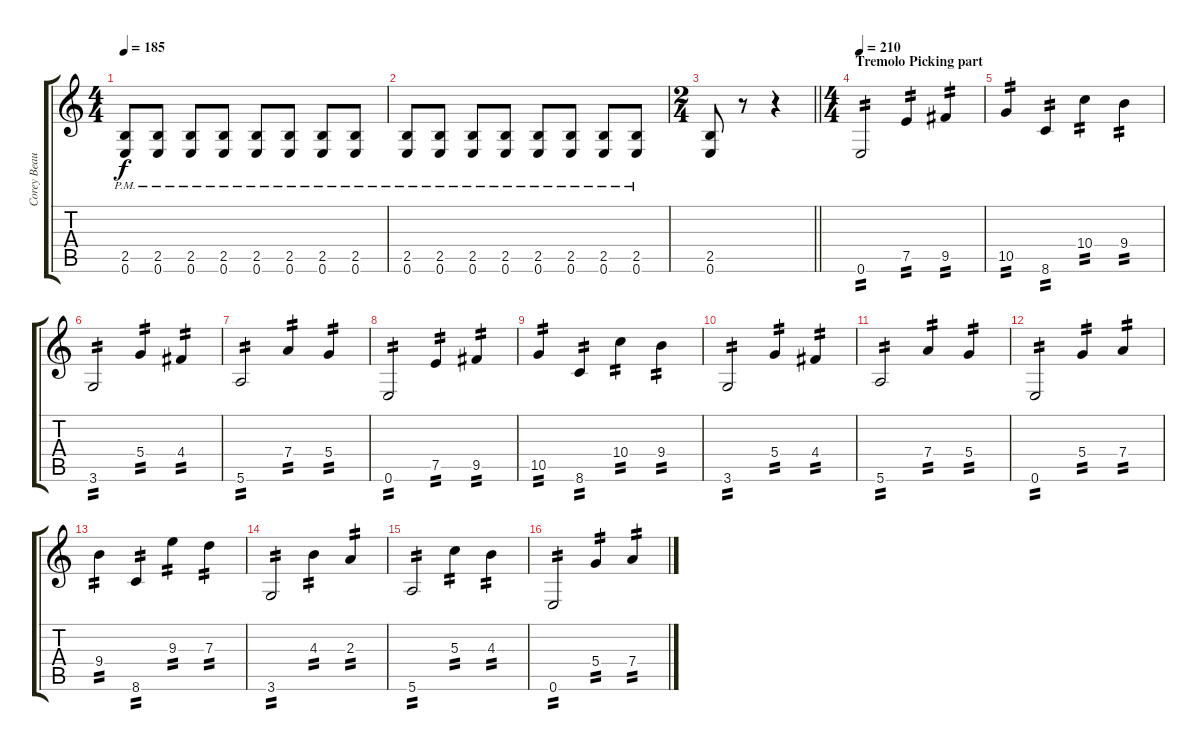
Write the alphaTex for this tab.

\track ("Corey Beaulieu" "Corey Beau") {instrument distortionguitar}
\staff {score tabs}
\tuning (E4 B3 G3 D3 A2 E2) {hide}
\ts (4 4)
\tempo 185
\clef g2
\ks c
(2.5{pm} 0.6{pm}).8{dy f volume 15} (2.5{pm} 0.6{pm}).8 (2.5{pm} 0.6{pm}).8 (2.5{pm} 0.6{pm}).8 (2.5{pm} 0.6{pm}).8 (2.5{pm} 0.6{pm}).8 (2.5{pm} 0.6{pm}).8 (2.5{pm} 0.6{pm}).8 |
(2.5{pm} 0.6{pm}).8 (2.5{pm} 0.6{pm}).8 (2.5{pm} 0.6{pm}).8 (2.5{pm} 0.6{pm}).8 (2.5{pm} 0.6{pm}).8 (2.5{pm} 0.6{pm}).8 (2.5{pm} 0.6{pm}).8 (2.5{pm} 0.6{pm}).8 |
\ts (2 4)
\barLineRight lightlight
(2.5 0.6).8 r.8 r.4 |
\ts (4 4)
\section ("" "Tremolo Picking part")
\tempo 210
0.6.2{tp 2} 7.5.4{tp 2} 9.5.4{tp 2} |
10.5.4{tp 2} 8.6.4{tp 2} 10.4.4{tp 2} 9.4.4{tp 2} |
3.6.2{tp 2} 5.4.4{tp 2} 4.4.4{tp 2} |
5.6.2{tp 2} 7.4.4{tp 2} 5.4.4{tp 2} |
0.6.2{tp 2} 7.5.4{tp 2} 9.5.4{tp 2} |
10.5.4{tp 2} 8.6.4{tp 2} 10.4.4{tp 2} 9.4.4{tp 2} |
3.6.2{tp 2} 5.4.4{tp 2} 4.4.4{tp 2} |
5.6.2{tp 2} 7.4.4{tp 2} 5.4.4{tp 2} |
0.6.2{tp 2} 5.4.4{tp 2} 7.4.4{tp 2} |
9.4.4{tp 2} 8.6.4{tp 2} 9.3.4{tp 2} 7.3.4{tp 2} |
3.6.2{tp 2} 4.3.4{tp 2} 2.3.4{tp 2} |
5.6.2{tp 2} 5.3.4{tp 2} 4.3.4{tp 2} |
0.6.2{tp 2} 5.4.4{tp 2} 7.4.4{tp 2}
